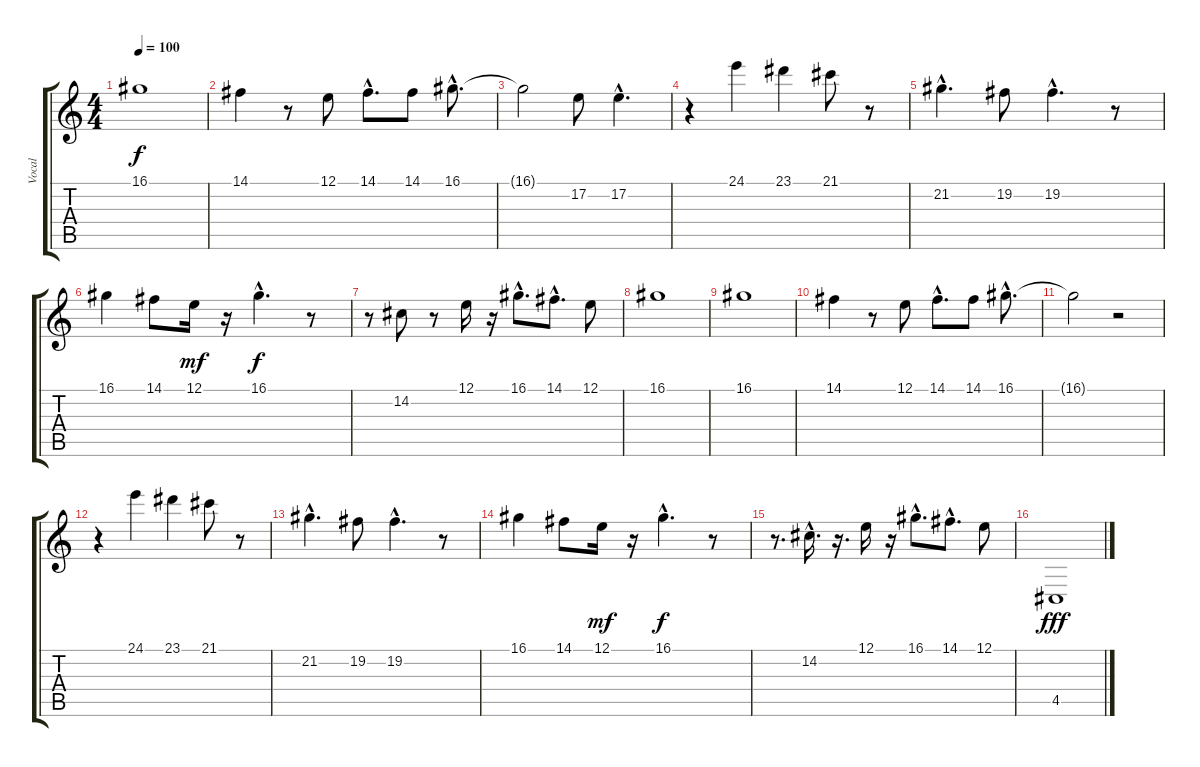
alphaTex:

\track ("Vocal" "Vocal") {instrument flute}
\staff {score tabs}
\tuning (E4 B3 G3 D3 A2 E2) {hide}
\ts (4 4)
\tempo 100
\clef g2
\ks c
16.1.1{dy f} |
14.1.4 r.8 12.1.8 14.1{hac}.8{d} 14.1.8 16.1{hac}.8{d} |
16.1{t}.2 17.2.8 17.2{hac}.4{d} |
r.4 24.1.4 23.1.4 21.1.8 r.8 |
21.2{hac}.4{d} 19.2.8 19.2{hac}.4{d} r.8 |
16.1.4 14.1.8 12.1.16{dy mf} r.16 16.1{hac}.4{d dy f} r.8 |
r.8 14.2.8 r.8 12.1.16 r.16 16.1{hac}.8{d} 14.1{hac}.8{d} 12.1.8 |
16.1.1 |
16.1.1 |
14.1.4 r.8 12.1.8 14.1{hac}.8{d} 14.1.8 16.1{hac}.8{d} |
16.1{t}.2 r.2 |
r.4 24.1.4 23.1.4 21.1.8 r.8 |
21.2{hac}.4{d} 19.2.8 19.2{hac}.4{d} r.8 |
16.1.4 14.1.8 12.1.16{dy mf} r.16 16.1{hac}.4{d dy f} r.8 |
r.8{d} 14.2{hac}.16{d} r.16{d} 12.1.16 r.16 16.1{hac}.8{d} 14.1{hac}.8{d} 12.1.8 |
4.5.1{dy fff volume 13 instrument choiraahs}
